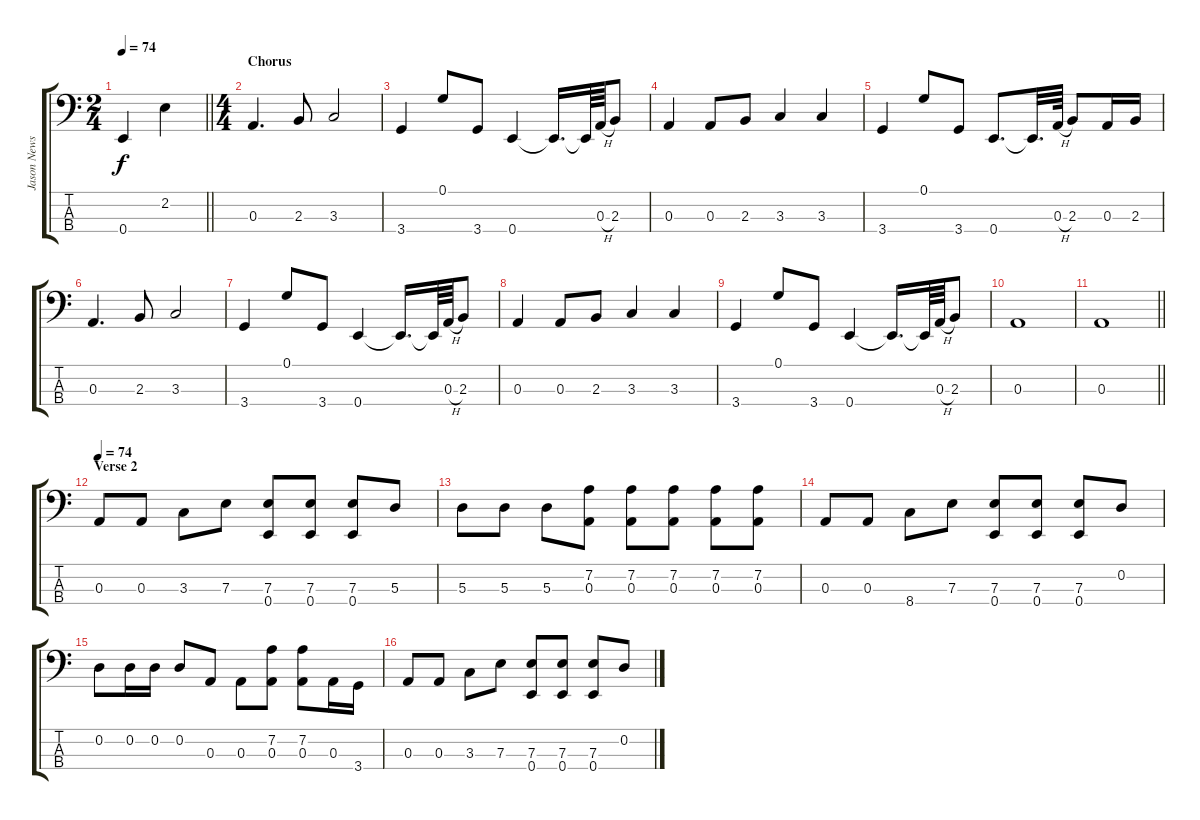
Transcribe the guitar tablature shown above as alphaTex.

\track ("Jason Newsted" "Jason News") {instrument electricbasspick}
\staff {score tabs}
\tuning (G2 D2 A1 E1) {hide}
\ts (2 4)
\tempo 74
\clef f4
\barLineRight lightlight
\ks c
0.4.4{dy f} 2.2.4 |
\ts (4 4)
\section ("" "Chorus")
0.3.4{d} 2.3.8 3.3.2 |
3.4.4 0.1.8 3.4.8 0.4.4 0.4{t}.16{d} 0.4{t}.64 0.3{h}.64 2.3.8 |
0.3.4 0.3.8 2.3.8 3.3.4 3.3.4 |
3.4.4 0.1.8 3.4.8 0.4.8{d} 0.4{t}.32{d} 0.3{h}.64 2.3.8 0.3.16 2.3.16 |
0.3.4{d} 2.3.8 3.3.2 |
3.4.4 0.1.8 3.4.8 0.4.4 0.4{t}.16{d} 0.4{t}.64 0.3{h}.64 2.3.8 |
0.3.4 0.3.8 2.3.8 3.3.4 3.3.4 |
3.4.4 0.1.8 3.4.8 0.4.4 0.4{t}.16{d} 0.4{t}.64 0.3{h}.64 2.3.8 |
0.3.1 |
\barLineRight lightlight
0.3.1 |
\section ("" "Verse 2")
\tempo 74
0.3.8 0.3.8 3.3.8 7.3.8 (7.3 0.4).8 (7.3 0.4).8 (7.3 0.4).8 5.3.8 |
5.3.8 5.3.8 5.3.8 (7.2 0.3).8 (7.2 0.3).8 (7.2 0.3).8 (7.2 0.3).8 (7.2 0.3).8 |
0.3.8 0.3.8 8.4.8 7.3.8 (7.3 0.4).8 (7.3 0.4).8 (7.3 0.4).8 0.2.8 |
0.2.8 0.2.16 0.2.16 0.2.8 0.3.8 0.3.8 (7.2 0.3).8 (7.2 0.3).8 0.3.16 3.4.16 |
0.3.8 0.3.8 3.3.8 7.3.8 (7.3 0.4).8 (7.3 0.4).8 (7.3 0.4).8 0.2.8
